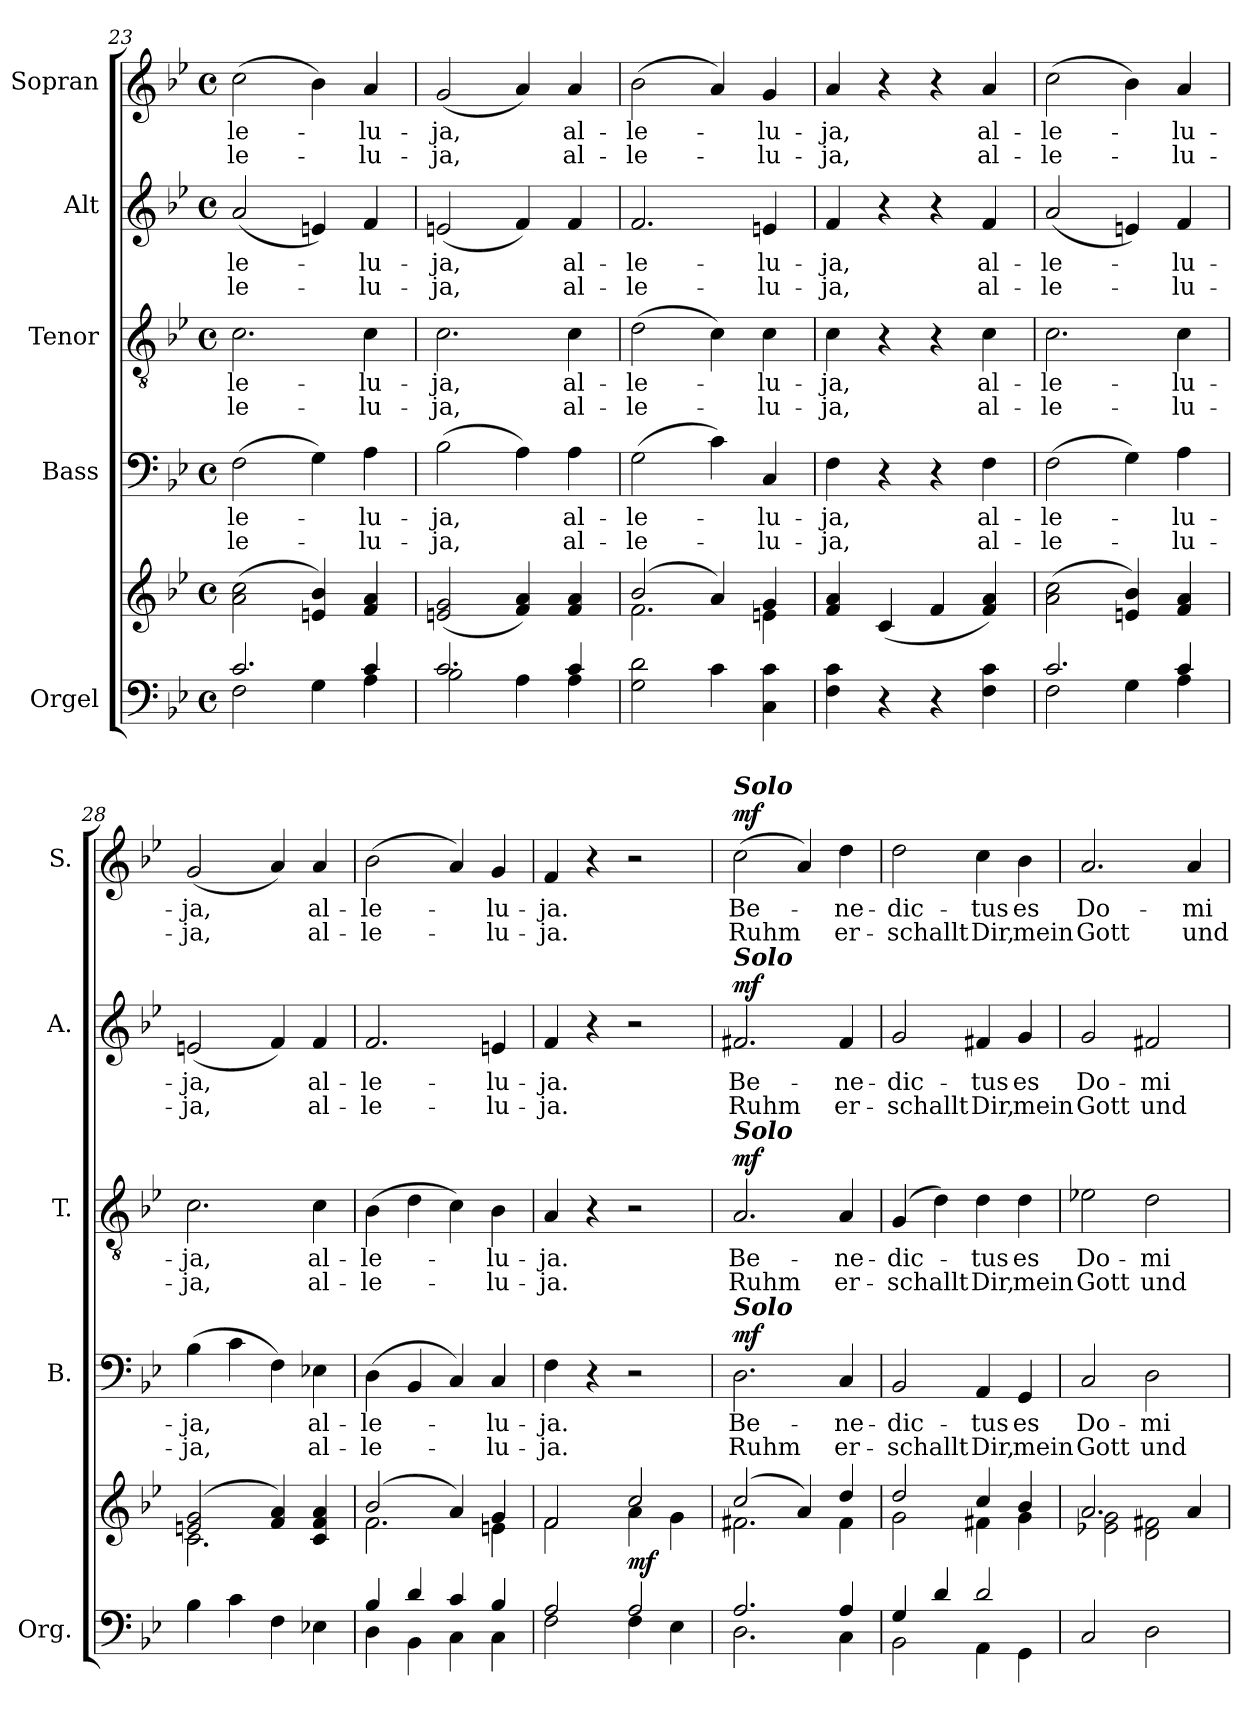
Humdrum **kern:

**kern	**kern	**dynam	**kern	**text	**text	**dynam	**kern	**text	**text	**dynam	**kern	**text	**text	**dynam	**kern	**text	**text	**dynam
*part5	*part5	*part5	*part4	*part4	*part4	*part4	*part3	*part3	*part3	*part3	*part2	*part2	*part2	*part2	*part1	*part1	*part1	*part1
*staff6	*staff5	*staff5/6	*staff4	*staff4	*staff4	*staff4	*staff3	*staff3	*staff3	*staff3	*staff2	*staff2	*staff2	*staff2	*staff1	*staff1	*staff1	*staff1
*I"Orgel	*	*	*I"Bass	*	*	*	*I"Tenor	*	*	*	*I"Alt	*	*	*	*I"Sopran	*	*	*
*I'Org.	*	*	*I'B.	*	*	*	*I'T.	*	*	*	*I'A.	*	*	*	*I'S.	*	*	*
*clefF4	*clefG2	*	*clefF4	*	*	*	*clefGv2	*	*	*	*clefG2	*	*	*	*clefG2	*	*	*
*k[b-e-]	*k[b-e-]	*	*k[b-e-]	*	*	*	*k[b-e-]	*	*	*	*k[b-e-]	*	*	*	*k[b-e-]	*	*	*
*B-:	*B-:	*	*B-:	*	*	*	*B-:	*	*	*	*B-:	*	*	*	*B-:	*	*	*
*M4/4	*M4/4	*	*M4/4	*	*	*	*M4/4	*	*	*	*M4/4	*	*	*	*M4/4	*	*	*
*met(c)	*met(c)	*	*met(c)	*	*	*	*met(c)	*	*	*	*met(c)	*	*	*	*met(c)	*	*	*
=23	=23	=23	=23	=23	=23	=23	=23	=23	=23	=23	=23	=23	=23	=23	=23	=23	=23	=23
*^	*	*	*	*	*	*	*	*	*	*	*	*	*	*	*	*	*	*
!	!	!	!	!	!LO:LY:b	!LO:LY:b	!	!	!LO:LY:b	!LO:LY:b	!	!	!LO:LY:b	!LO:LY:b	!	!	!LO:LY:b	!LO:LY:b	!
2.c/	2F\	(>2a\ 2cc\	.	(>2F\	-le-	-le-	.	2.c\	-le-	-le-	.	(<2a/	-le-	-le-	.	(>2cc\	-le-	-le-	.
.	4G\	4en/ 4b-/)	.	4G\)	.	.	.	.	.	.	.	4en/)	.	.	.	4b-\)	.	.	.
!	!	!	!	!	!LO:LY:b	!LO:LY:b	!	!	!LO:LY:b	!LO:LY:b	!	!	!LO:LY:b	!LO:LY:b	!	!	!LO:LY:b	!LO:LY:b	!
4c/	4A\	4f/ 4a/	.	4A\	-lu-	-lu-	.	4c\	-lu-	-lu-	.	4f/	-lu-	-lu-	.	4a/	-lu-	-lu-	.
=24	=24	=24	=24	=24	=24	=24	=24	=24	=24	=24	=24	=24	=24	=24	=24	=24	=24	=24	=24
!	!	!	!	!	!LO:LY:b	!LO:LY:b	!	!	!LO:LY:b	!LO:LY:b	!	!	!LO:LY:b	!LO:LY:b	!	!	!LO:LY:b	!LO:LY:b	!
2.c/	2B-\	(<2en/ 2g/	.	(>2B-\	-ja,	-ja,	.	2.c\	-ja,	-ja,	.	(<2en/	-ja,	-ja,	.	(<2g/	-ja,	-ja,	.
.	4A\	4f/ 4a/)	.	4A\)	.	.	.	.	.	.	.	4f/)	.	.	.	4a/)	.	.	.
!	!	!	!	!	!LO:LY:b	!LO:LY:b	!	!	!LO:LY:b	!LO:LY:b	!	!	!LO:LY:b	!LO:LY:b	!	!	!LO:LY:b	!LO:LY:b	!
4c/	4A\	4f/ 4a/	.	4A\	al-	al-	.	4c\	al-	al-	.	4f/	al-	al-	.	4a/	al-	al-	.
=25	=25	=25	=25	=25	=25	=25	=25	=25	=25	=25	=25	=25	=25	=25	=25	=25	=25	=25	=25
*	*	*^	*	*	*	*	*	*	*	*	*	*	*	*	*	*	*	*	*
!	!	!	!	!	!	!LO:LY:b	!LO:LY:b	!	!	!LO:LY:b	!LO:LY:b	!	!	!LO:LY:b	!LO:LY:b	!	!	!LO:LY:b	!LO:LY:b	!
*v	*v	*	*	*	*	*	*	*	*	*	*	*	*	*	*	*	*	*	*	*
2G\ 2d\	(2b-/	2.f\	.	(>2G\	-le-	-le-	.	(>2d\	-le-	-le-	.	2.f/	-le-	-le-	.	(>2b-\	-le-	-le-	.
4c\	4a/)	.	.	4c\)	.	.	.	4c\)	.	.	.	.	.	.	.	4a/)	.	.	.
!	!	!	!	!	!LO:LY:b	!LO:LY:b	!	!	!LO:LY:b	!LO:LY:b	!	!	!LO:LY:b	!LO:LY:b	!	!	!LO:LY:b	!LO:LY:b	!
4C\ 4c\	4g/	4en\	.	4C/	-lu-	-lu-	.	4c\	-lu-	-lu-	.	4en/	-lu-	-lu-	.	4g/	-lu-	-lu-	.
!!LO:PB:g=z
=26	=26	=26	=26	=26	=26	=26	=26	=26	=26	=26	=26	=26	=26	=26	=26	=26	=26	=26	=26
!	!	!	!	!	!LO:LY:b	!LO:LY:b	!	!	!LO:LY:b	!LO:LY:b	!	!	!LO:LY:b	!LO:LY:b	!	!	!LO:LY:b	!LO:LY:b	!
*	*v	*v	*	*	*	*	*	*	*	*	*	*	*	*	*	*	*	*	*
4F\ 4c\	4f/ 4a/	.	4F\	-ja,	-ja,	.	4c\	-ja,	-ja,	.	4f/	-ja,	-ja,	.	4a/	-ja,	-ja,	.
4r	(<4c/	.	4r	.	.	.	4r	.	.	.	4r	.	.	.	4r	.	.	.
4r	4f/	.	4r	.	.	.	4r	.	.	.	4r	.	.	.	4r	.	.	.
!	!	!	!	!LO:LY:b	!LO:LY:b	!	!	!LO:LY:b	!LO:LY:b	!	!	!LO:LY:b	!LO:LY:b	!	!	!LO:LY:b	!LO:LY:b	!
4F\ 4c\	4f/ 4a/)	.	4F\	al-	al-	.	4c\	al-	al-	.	4f/	al-	al-	.	4a/	al-	al-	.
=27	=27	=27	=27	=27	=27	=27	=27	=27	=27	=27	=27	=27	=27	=27	=27	=27	=27	=27
*^	*	*	*	*	*	*	*	*	*	*	*	*	*	*	*	*	*	*
!	!	!	!	!	!LO:LY:b	!LO:LY:b	!	!	!LO:LY:b	!LO:LY:b	!	!	!LO:LY:b	!LO:LY:b	!	!	!LO:LY:b	!LO:LY:b	!
2.c/	2F\	(>2a\ 2cc\	.	(>2F\	-le-	-le-	.	2.c\	-le-	-le-	.	(<2a/	-le-	-le-	.	(>2cc\	-le-	-le-	.
.	4G\	4en/ 4b-/)	.	4G\)	.	.	.	.	.	.	.	4en/)	.	.	.	4b-\)	.	.	.
!	!	!	!	!	!LO:LY:b	!LO:LY:b	!	!	!LO:LY:b	!LO:LY:b	!	!	!LO:LY:b	!LO:LY:b	!	!	!LO:LY:b	!LO:LY:b	!
4c/	4A\	4f/ 4a/	.	4A\	-lu-	-lu-	.	4c\	-lu-	-lu-	.	4f/	-lu-	-lu-	.	4a/	-lu-	-lu-	.
=28	=28	=28	=28	=28	=28	=28	=28	=28	=28	=28	=28	=28	=28	=28	=28	=28	=28	=28	=28
*	*	*^	*	*	*	*	*	*	*	*	*	*	*	*	*	*	*	*	*
!	!	!	!	!	!	!LO:LY:b	!LO:LY:b	!	!	!LO:LY:b	!LO:LY:b	!	!	!LO:LY:b	!LO:LY:b	!	!	!LO:LY:b	!LO:LY:b	!
*v	*v	*	*	*	*	*	*	*	*	*	*	*	*	*	*	*	*	*	*	*
4B-\	(2en/ 2g/	2.c\	.	(>4B-\	-ja,	-ja,	.	2.c\	-ja,	-ja,	.	(<2en/	-ja,	-ja,	.	(<2g/	-ja,	-ja,	.
4c\	.	.	.	4c\	.	.	.	.	.	.	.	.	.	.	.	.	.	.	.
4F\	4f/ 4a/)	.	.	4F\)	.	.	.	.	.	.	.	4f/)	.	.	.	4a/)	.	.	.
!	!	!	!	!	!LO:LY:b	!LO:LY:b	!	!	!LO:LY:b	!LO:LY:b	!	!	!LO:LY:b	!LO:LY:b	!	!	!LO:LY:b	!LO:LY:b	!
4E-X\	4c/ 4f/ 4a/	4ryy	.	4E-X\	al-	al-	.	4c\	al-	al-	.	4f/	al-	al-	.	4a/	al-	al-	.
=29	=29	=29	=29	=29	=29	=29	=29	=29	=29	=29	=29	=29	=29	=29	=29	=29	=29	=29	=29
*^	*	*	*	*	*	*	*	*	*	*	*	*	*	*	*	*	*	*	*
!	!	!	!	!	!	!LO:LY:b	!LO:LY:b	!	!	!LO:LY:b	!LO:LY:b	!	!	!LO:LY:b	!LO:LY:b	!	!	!LO:LY:b	!LO:LY:b	!
4B-/	4D\	(2b-/	2.f\	.	(>4D\	-le-	-le-	.	(>4B-\	-le-	-le-	.	2.f/	-le-	-le-	.	(>2b-\	-le-	-le-	.
4d/	4BB-\	.	.	.	4BB-/	.	.	.	4d\	.	.	.	.	.	.	.	.	.	.	.
4c/	4C\	4a/)	.	.	4C/)	.	.	.	4c\)	.	.	.	.	.	.	.	4a/)	.	.	.
!	!	!	!	!	!	!LO:LY:b	!LO:LY:b	!	!	!LO:LY:b	!LO:LY:b	!	!	!LO:LY:b	!LO:LY:b	!	!	!LO:LY:b	!LO:LY:b	!
4B-/	4C\	4g/	4en\	.	4C/	-lu-	-lu-	.	4B-\	-lu-	-lu-	.	4en/	-lu-	-lu-	.	4g/	-lu-	-lu-	.
=30	=30	=30	=30	=30	=30	=30	=30	=30	=30	=30	=30	=30	=30	=30	=30	=30	=30	=30	=30	=30
!	!	!	!	!	!	!LO:LY:b	!LO:LY:b	!	!	!LO:LY:b	!LO:LY:b	!	!	!LO:LY:b	!LO:LY:b	!	!	!LO:LY:b	!LO:LY:b	!
2A/	2F\	2f/	2f\	.	4F\	-ja.	-ja.	.	4A/	-ja.	-ja.	.	4f/	-ja.	-ja.	.	4f/	-ja.	-ja.	.
.	.	.	.	.	4r	.	.	.	4r	.	.	.	4r	.	.	.	4r	.	.	.
!	!	!	!	!LO:DY:b	!	!	!	!	!	!	!	!	!	!	!	!	!	!	!	!
2A/	4F\	2cc/	4a\	mf	2r	.	.	.	2r	.	.	.	2r	.	.	.	2r	.	.	.
.	4E-\	.	4g\	.	.	.	.	.	.	.	.	.	.	.	.	.	.	.	.	.
!!LO:LB:g=z
=31	=31	=31	=31	=31	=31	=31	=31	=31	=31	=31	=31	=31	=31	=31	=31	=31	=31	=31	=31	=31
!	!	!	!	!	!	!	!	!	!	!	!	!	!	!	!	!	!LO:TX:a:Bi:t=Solo	!	!	!
!	!	!	!	!	!	!	!	!	!	!	!	!	!LO:TX:a:Bi:t=Solo	!	!	!	!	!	!	!
!	!	!	!	!	!	!	!	!	!LO:TX:a:Bi:t=Solo	!	!	!	!	!	!	!	!	!	!	!
!	!	!	!	!	!LO:TX:a:Bi:t=Solo	!	!	!	!	!	!	!	!	!	!	!	!	!	!	!
!	!	!	!	!	!	!LO:LY:b	!LO:LY:b	!LO:DY:a	!	!LO:LY:b	!LO:LY:b	!LO:DY:a	!	!LO:LY:b	!LO:LY:b	!LO:DY:a	!	!LO:LY:b	!LO:LY:b	!LO:DY:a
2.A/	2.D\	(2cc/	2.f#X\	.	2.D\	Be-	Ruhm	mf	2.A/	Be-	Ruhm	mf	2.f#X/	Be-	Ruhm	mf	(>2cc\	Be-	Ruhm	mf
.	.	4a/)	.	.	.	.	.	.	.	.	.	.	.	.	.	.	4a/)	.	.	.
!	!	!	!	!	!	!LO:LY:b	!LO:LY:b	!	!	!LO:LY:b	!LO:LY:b	!	!	!LO:LY:b	!LO:LY:b	!	!	!LO:LY:b	!LO:LY:b	!
4A/	4C\	4dd/	4f#\	.	4C/	-ne-	er-	.	4A/	-ne-	er-	.	4f#/	-ne-	er-	.	4dd\	-ne-	er-	.
=32	=32	=32	=32	=32	=32	=32	=32	=32	=32	=32	=32	=32	=32	=32	=32	=32	=32	=32	=32	=32
!	!	!	!	!	!	!LO:LY:b	!LO:LY:b	!	!	!LO:LY:b	!LO:LY:b	!	!	!LO:LY:b	!LO:LY:b	!	!	!LO:LY:b	!LO:LY:b	!
4G/	2BB-\	2dd/	2g\	.	2BB-/	-dic-	-schallt	.	(4G/	-dic-	-schallt	.	2g/	-dic-	-schallt	.	2dd\	-dic-	-schallt	.
4d/	.	.	.	.	.	.	.	.	4d\)	.	.	.	.	.	.	.	.	.	.	.
!	!	!	!	!	!	!LO:LY:b	!LO:LY:b	!	!	!LO:LY:b	!LO:LY:b	!	!	!LO:LY:b	!LO:LY:b	!	!	!LO:LY:b	!LO:LY:b	!
2d/	4AA\	4cc/	4f#X\	.	4AA/	-tus	Dir,	.	4d\	-tus	Dir,	.	4f#X/	-tus	Dir,	.	4cc\	-tus	Dir,	.
!	!	!	!	!	!	!LO:LY:b	!LO:LY:b	!	!	!LO:LY:b	!LO:LY:b	!	!	!LO:LY:b	!LO:LY:b	!	!	!LO:LY:b	!LO:LY:b	!
.	4GG\	4b-/	4g\	.	4GG/	es	mein	.	4d\	es	mein	.	4g/	es	mein	.	4b-\	es	mein	.
=33	=33	=33	=33	=33	=33	=33	=33	=33	=33	=33	=33	=33	=33	=33	=33	=33	=33	=33	=33	=33
!	!	!	!	!	!	!LO:LY:b	!LO:LY:b	!	!	!LO:LY:b	!LO:LY:b	!	!	!LO:LY:b	!LO:LY:b	!	!	!LO:LY:b	!LO:LY:b	!
*v	*v	*	*	*	*	*	*	*	*	*	*	*	*	*	*	*	*	*	*	*
2C/	2.a/	2e-X\ 2g\	.	2C/	Do-	Gott	.	2e-X\	Do-	Gott	.	2g/	Do-	Gott	.	2.a/	Do-	Gott	.
!	!	!	!	!	!LO:LY:b	!LO:LY:b	!	!	!LO:LY:b	!LO:LY:b	!	!	!LO:LY:b	!LO:LY:b	!	!	!	!	!
2D\	.	2d\ 2f#X\	.	2D\	-mi-	und	.	2d\	-mi-	und	.	2f#X/	-mi-	und	.	.	.	.	.
!	!	!	!	!	!	!	!	!	!	!	!	!	!	!	!	!	!LO:LY:b	!LO:LY:b	!
.	4a/	.	.	.	.	.	.	.	.	.	.	.	.	.	.	4a/	-mi-	und	.
*	*v	*v	*	*	*	*	*	*	*	*	*	*	*	*	*	*	*	*	*
=	=	=	=	=	=	=	=	=	=	=	=	=	=	=	=	=	=	=
*-	*-	*-	*-	*-	*-	*-	*-	*-	*-	*-	*-	*-	*-	*-	*-	*-	*-	*-
